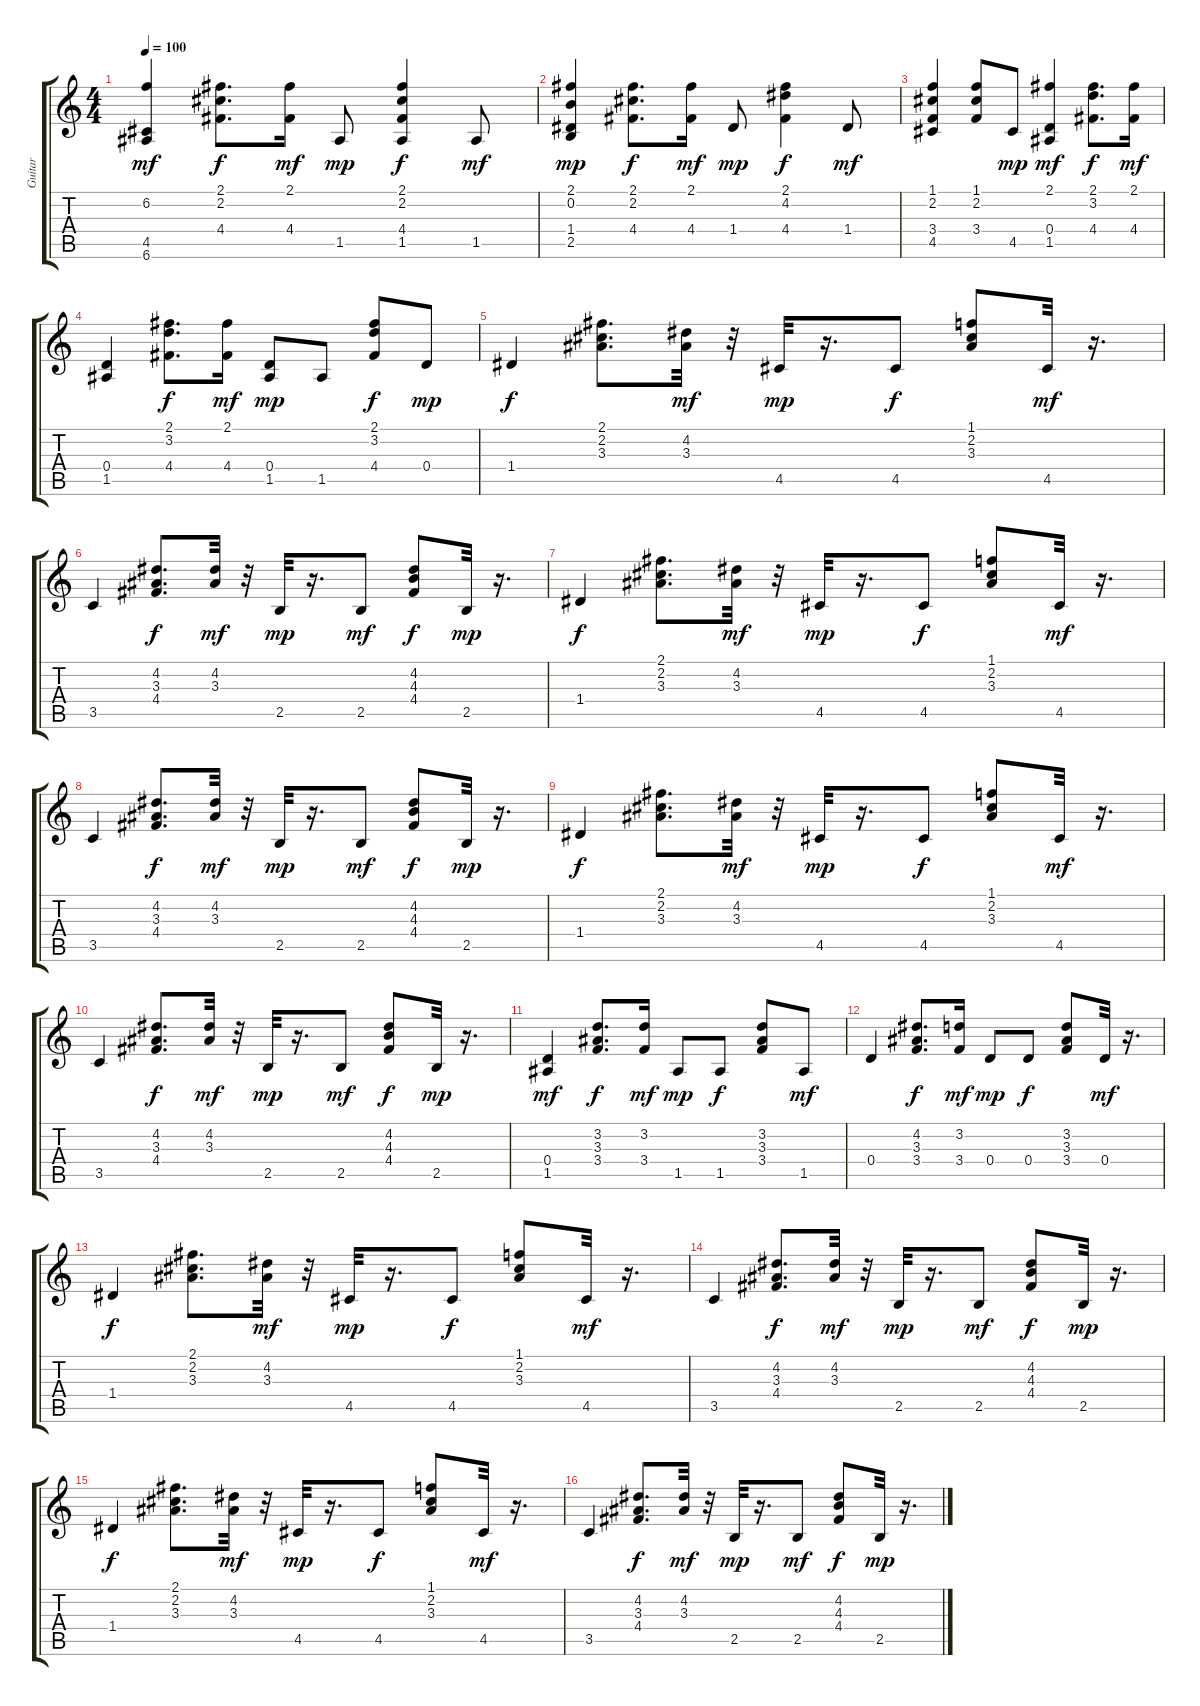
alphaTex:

\track ("Guitar" "Guitar") {instrument acousticguitarnylon}
\staff {score tabs}
\tuning (E4 B3 G3 D3 A2 E2) {hide}
\ts (4 4)
\tempo 100
\clef g2
\ks c
(6.2 4.5 6.6).4{dy mf} (2.1 2.2 4.4).8{d dy f} (2.1 4.4).16{dy mf} 1.5.8{dy mp} (2.1 2.2 4.4 1.5).4{dy f} 1.5.8{dy mf} |
(2.1 0.2 1.4 2.5).4{dy mp} (2.1 2.2 4.4).8{d dy f} (2.1 4.4).16{dy mf} 1.4.8{dy mp} (2.1 4.2 4.4).4{dy f} 1.4.8{dy mf} |
(1.1 2.2 3.4 4.5).4 (1.1 2.2 3.4).8 4.5.8{dy mp} (2.1 0.4 1.5).4{dy mf} (2.1 3.2 4.4).8{d dy f} (2.1 4.4).16{dy mf} |
(0.4 1.5).4 (2.1 3.2 4.4).8{d dy f} (2.1 4.4).16{dy mf} (0.4 1.5).8{dy mp} 1.5.8 (2.1 3.2 4.4).8{dy f} 0.4.8{dy mp} |
1.4.4{dy f} (2.1 2.2 3.3).8{d} (4.2 3.3).32{dy mf} r.32 4.5.32{dy mp} r.16{d} 4.5.8{dy f} (1.1 2.2 3.3).8 4.5.32{dy mf} r.16{d} |
3.5.4 (4.2 3.3 4.4).8{d dy f} (4.2 3.3).32{dy mf} r.32 2.5.32{dy mp} r.16{d} 2.5.8{dy mf} (4.2 4.3 4.4).8{dy f} 2.5.32{dy mp} r.16{d} |
1.4.4{dy f} (2.1 2.2 3.3).8{d} (4.2 3.3).32{dy mf} r.32 4.5.32{dy mp} r.16{d} 4.5.8{dy f} (1.1 2.2 3.3).8 4.5.32{dy mf} r.16{d} |
3.5.4 (4.2 3.3 4.4).8{d dy f} (4.2 3.3).32{dy mf} r.32 2.5.32{dy mp} r.16{d} 2.5.8{dy mf} (4.2 4.3 4.4).8{dy f} 2.5.32{dy mp} r.16{d} |
1.4.4{dy f} (2.1 2.2 3.3).8{d} (4.2 3.3).32{dy mf} r.32 4.5.32{dy mp} r.16{d} 4.5.8{dy f} (1.1 2.2 3.3).8 4.5.32{dy mf} r.16{d} |
3.5.4 (4.2 3.3 4.4).8{d dy f} (4.2 3.3).32{dy mf} r.32 2.5.32{dy mp} r.16{d} 2.5.8{dy mf} (4.2 4.3 4.4).8{dy f} 2.5.32{dy mp} r.16{d} |
(0.4 1.5).4{dy mf} (3.2 3.3 3.4).8{d dy f} (3.2 3.4).16{dy mf} 1.5.8{dy mp} 1.5.8{dy f} (3.2 3.3 3.4).8 1.5.8{dy mf} |
0.4.4 (4.2 3.3 3.4).8{d dy f} (3.2 3.4).16{dy mf} 0.4.8{dy mp} 0.4.8{dy f} (3.2 3.3 3.4).8 0.4.32{dy mf} r.16{d} |
1.4.4{dy f} (2.1 2.2 3.3).8{d} (4.2 3.3).32{dy mf} r.32 4.5.32{dy mp} r.16{d} 4.5.8{dy f} (1.1 2.2 3.3).8 4.5.32{dy mf} r.16{d} |
3.5.4 (4.2 3.3 4.4).8{d dy f} (4.2 3.3).32{dy mf} r.32 2.5.32{dy mp} r.16{d} 2.5.8{dy mf} (4.2 4.3 4.4).8{dy f} 2.5.32{dy mp} r.16{d} |
1.4.4{dy f} (2.1 2.2 3.3).8{d} (4.2 3.3).32{dy mf} r.32 4.5.32{dy mp} r.16{d} 4.5.8{dy f} (1.1 2.2 3.3).8 4.5.32{dy mf} r.16{d} |
3.5.4 (4.2 3.3 4.4).8{d dy f} (4.2 3.3).32{dy mf} r.32 2.5.32{dy mp} r.16{d} 2.5.8{dy mf} (4.2 4.3 4.4).8{dy f} 2.5.32{dy mp} r.16{d}
